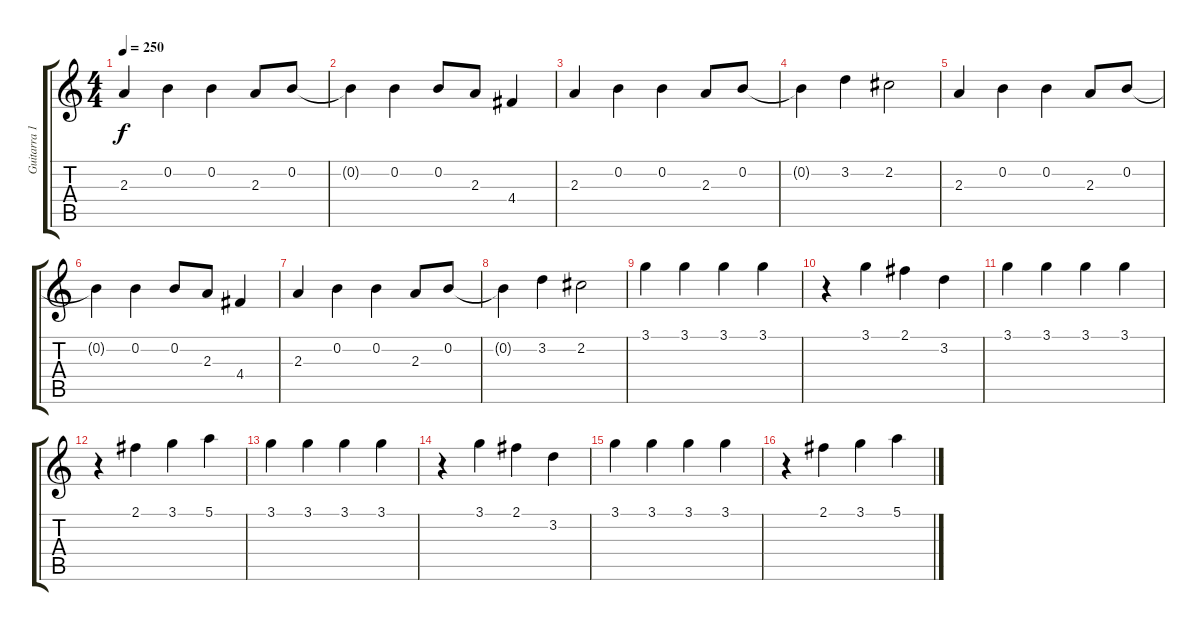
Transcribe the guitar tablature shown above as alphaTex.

\track ("Guitarra 1 ( Lead )" "Guitarra 1") {instrument overdrivenguitar}
\staff {score tabs}
\tuning (E4 B3 G3 D3 A2 E2) {hide}
\ts (4 4)
\tempo 250
\clef g2
\ks c
2.3.4{dy f} 0.2.4 0.2.4 2.3.8 0.2.8 |
0.2{t}.4 0.2.4 0.2.8 2.3.8 4.4.4 |
2.3.4 0.2.4 0.2.4 2.3.8 0.2.8 |
0.2{t}.4 3.2.4 2.2.2 |
2.3.4 0.2.4 0.2.4 2.3.8 0.2.8 |
0.2{t}.4 0.2.4 0.2.8 2.3.8 4.4.4 |
2.3.4 0.2.4 0.2.4 2.3.8 0.2.8 |
0.2{t}.4 3.2.4 2.2.2 |
3.1.4 3.1.4 3.1.4 3.1.4 |
r.4 3.1.4 2.1.4 3.2.4 |
3.1.4 3.1.4 3.1.4 3.1.4 |
r.4 2.1.4 3.1.4 5.1.4 |
3.1.4 3.1.4 3.1.4 3.1.4 |
r.4 3.1.4 2.1.4 3.2.4 |
3.1.4 3.1.4 3.1.4 3.1.4 |
r.4 2.1.4 3.1.4 5.1.4
